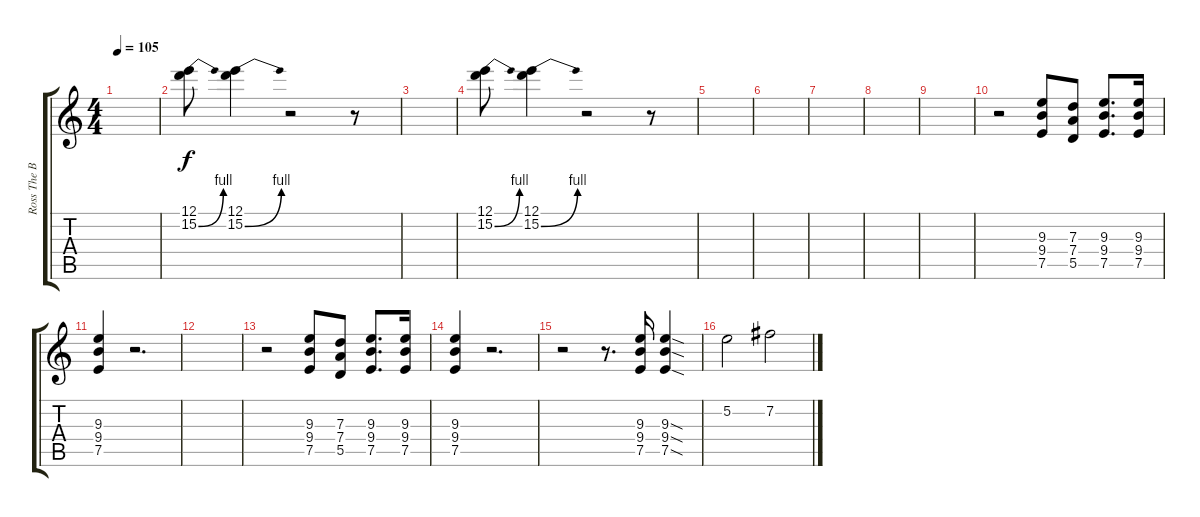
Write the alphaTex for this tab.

\track ("Ross The Boss-Lead" "Ross The B") {instrument distortionguitar}
\staff {score tabs}
\tuning (E4 B3 G3 D3 A2 E2) {hide}
\ts (4 4)
\tempo 105
\clef g2
\ks c
|
(12.1 15.2{be (bend 0 0 60 4)}).8 (12.1 15.2{be (bend 0 0 60 4)}).4 r.2 r.8 |
|
(12.1 15.2{be (bend 0 0 60 4)}).8 (12.1 15.2{be (bend 0 0 60 4)}).4 r.2 r.8 |
|
|
|
|
|
r.2 (9.3 9.4 7.5).8 (7.3 7.4 5.5).8 (9.3 9.4 7.5).8{d} (9.3 9.4 7.5).16 |
(9.3 9.4 7.5).4 r.2{d} |
|
r.2 (9.3 9.4 7.5).8 (7.3 7.4 5.5).8 (9.3 9.4 7.5).8{d} (9.3 9.4 7.5).16 |
(9.3 9.4 7.5).4 r.2{d} |
r.2 r.8{d} (9.3 9.4 7.5).16 (9.3{sod} 9.4{sod} 7.5{sod}).4 |
5.2.2 7.2.2
